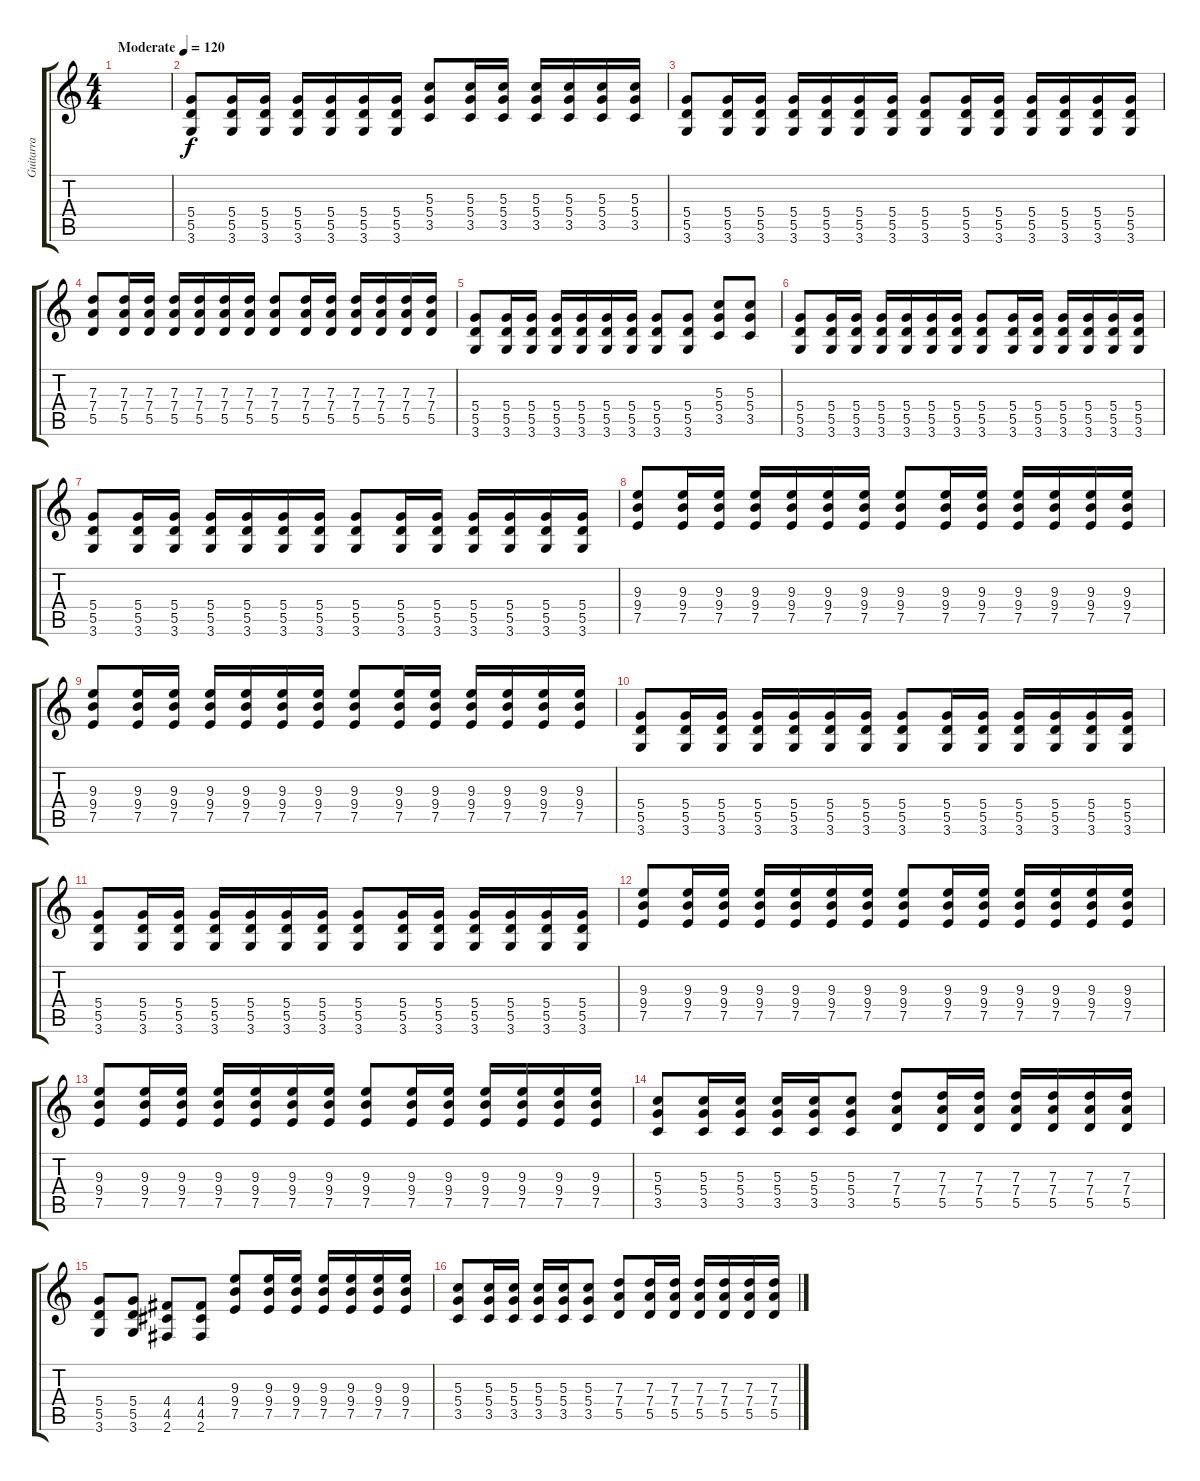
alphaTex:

\track ("Guitarra" "Guitarra") {instrument distortionguitar}
\staff {score tabs}
\tuning (E4 B3 G3 D3 A2 E2) {hide}
\ts (4 4)
\tempo (120 "Moderate")
\clef g2
\ks c
|
(5.4 5.5 3.6).8 (5.4 5.5 3.6).16 (5.4 5.5 3.6).16 (5.4 5.5 3.6).16 (5.4 5.5 3.6).16 (5.4 5.5 3.6).16 (5.4 5.5 3.6).16 (5.3 5.4 3.5).8 (5.3 5.4 3.5).16 (5.3 5.4 3.5).16 (5.3 5.4 3.5).16 (5.3 5.4 3.5).16 (5.3 5.4 3.5).16 (5.3 5.4 3.5).16 |
(5.4 5.5 3.6).8 (5.4 5.5 3.6).16 (5.4 5.5 3.6).16 (5.4 5.5 3.6).16 (5.4 5.5 3.6).16 (5.4 5.5 3.6).16 (5.4 5.5 3.6).16 (5.4 5.5 3.6).8 (5.4 5.5 3.6).16 (5.4 5.5 3.6).16 (5.4 5.5 3.6).16 (5.4 5.5 3.6).16 (5.4 5.5 3.6).16 (5.4 5.5 3.6).16 |
(7.3 7.4 5.5).8 (7.3 7.4 5.5).16 (7.3 7.4 5.5).16 (7.3 7.4 5.5).16 (7.3 7.4 5.5).16 (7.3 7.4 5.5).16 (7.3 7.4 5.5).16 (7.3 7.4 5.5).8 (7.3 7.4 5.5).16 (7.3 7.4 5.5).16 (7.3 7.4 5.5).16 (7.3 7.4 5.5).16 (7.3 7.4 5.5).16 (7.3 7.4 5.5).16 |
(5.4 5.5 3.6).8 (5.4 5.5 3.6).16 (5.4 5.5 3.6).16 (5.4 5.5 3.6).16 (5.4 5.5 3.6).16 (5.4 5.5 3.6).16 (5.4 5.5 3.6).16 (5.4 5.5 3.6).8 (5.4 5.5 3.6).8 (5.3 5.4 3.5).8 (5.3 5.4 3.5).8 |
(5.4 5.5 3.6).8 (5.4 5.5 3.6).16 (5.4 5.5 3.6).16 (5.4 5.5 3.6).16 (5.4 5.5 3.6).16 (5.4 5.5 3.6).16 (5.4 5.5 3.6).16 (5.4 5.5 3.6).8 (5.4 5.5 3.6).16 (5.4 5.5 3.6).16 (5.4 5.5 3.6).16 (5.4 5.5 3.6).16 (5.4 5.5 3.6).16 (5.4 5.5 3.6).16 |
(5.4 5.5 3.6).8 (5.4 5.5 3.6).16 (5.4 5.5 3.6).16 (5.4 5.5 3.6).16 (5.4 5.5 3.6).16 (5.4 5.5 3.6).16 (5.4 5.5 3.6).16 (5.4 5.5 3.6).8 (5.4 5.5 3.6).16 (5.4 5.5 3.6).16 (5.4 5.5 3.6).16 (5.4 5.5 3.6).16 (5.4 5.5 3.6).16 (5.4 5.5 3.6).16 |
(9.3 9.4 7.5).8 (9.3 9.4 7.5).16 (9.3 9.4 7.5).16 (9.3 9.4 7.5).16 (9.3 9.4 7.5).16 (9.3 9.4 7.5).16 (9.3 9.4 7.5).16 (9.3 9.4 7.5).8 (9.3 9.4 7.5).16 (9.3 9.4 7.5).16 (9.3 9.4 7.5).16 (9.3 9.4 7.5).16 (9.3 9.4 7.5).16 (9.3 9.4 7.5).16 |
(9.3 9.4 7.5).8 (9.3 9.4 7.5).16 (9.3 9.4 7.5).16 (9.3 9.4 7.5).16 (9.3 9.4 7.5).16 (9.3 9.4 7.5).16 (9.3 9.4 7.5).16 (9.3 9.4 7.5).8 (9.3 9.4 7.5).16 (9.3 9.4 7.5).16 (9.3 9.4 7.5).16 (9.3 9.4 7.5).16 (9.3 9.4 7.5).16 (9.3 9.4 7.5).16 |
(5.4 5.5 3.6).8 (5.4 5.5 3.6).16 (5.4 5.5 3.6).16 (5.4 5.5 3.6).16 (5.4 5.5 3.6).16 (5.4 5.5 3.6).16 (5.4 5.5 3.6).16 (5.4 5.5 3.6).8 (5.4 5.5 3.6).16 (5.4 5.5 3.6).16 (5.4 5.5 3.6).16 (5.4 5.5 3.6).16 (5.4 5.5 3.6).16 (5.4 5.5 3.6).16 |
(5.4 5.5 3.6).8 (5.4 5.5 3.6).16 (5.4 5.5 3.6).16 (5.4 5.5 3.6).16 (5.4 5.5 3.6).16 (5.4 5.5 3.6).16 (5.4 5.5 3.6).16 (5.4 5.5 3.6).8 (5.4 5.5 3.6).16 (5.4 5.5 3.6).16 (5.4 5.5 3.6).16 (5.4 5.5 3.6).16 (5.4 5.5 3.6).16 (5.4 5.5 3.6).16 |
(9.3 9.4 7.5).8 (9.3 9.4 7.5).16 (9.3 9.4 7.5).16 (9.3 9.4 7.5).16 (9.3 9.4 7.5).16 (9.3 9.4 7.5).16 (9.3 9.4 7.5).16 (9.3 9.4 7.5).8 (9.3 9.4 7.5).16 (9.3 9.4 7.5).16 (9.3 9.4 7.5).16 (9.3 9.4 7.5).16 (9.3 9.4 7.5).16 (9.3 9.4 7.5).16 |
(9.3 9.4 7.5).8 (9.3 9.4 7.5).16 (9.3 9.4 7.5).16 (9.3 9.4 7.5).16 (9.3 9.4 7.5).16 (9.3 9.4 7.5).16 (9.3 9.4 7.5).16 (9.3 9.4 7.5).8 (9.3 9.4 7.5).16 (9.3 9.4 7.5).16 (9.3 9.4 7.5).16 (9.3 9.4 7.5).16 (9.3 9.4 7.5).16 (9.3 9.4 7.5).16 |
(5.3 5.4 3.5).8 (5.3 5.4 3.5).16 (5.3 5.4 3.5).16 (5.3 5.4 3.5).16 (5.3 5.4 3.5).16 (5.3 5.4 3.5).8 (7.3 7.4 5.5).8 (7.3 7.4 5.5).16 (7.3 7.4 5.5).16 (7.3 7.4 5.5).16 (7.3 7.4 5.5).16 (7.3 7.4 5.5).16 (7.3 7.4 5.5).16 |
(5.4 5.5 3.6).8 (5.4 5.5 3.6).8 (4.4 4.5 2.6).8 (4.4 4.5 2.6).8 (9.3 9.4 7.5).8 (9.3 9.4 7.5).16 (9.3 9.4 7.5).16 (9.3 9.4 7.5).16 (9.3 9.4 7.5).16 (9.3 9.4 7.5).16 (9.3 9.4 7.5).16 |
(5.3 5.4 3.5).8 (5.3 5.4 3.5).16 (5.3 5.4 3.5).16 (5.3 5.4 3.5).16 (5.3 5.4 3.5).16 (5.3 5.4 3.5).8 (7.3 7.4 5.5).8 (7.3 7.4 5.5).16 (7.3 7.4 5.5).16 (7.3 7.4 5.5).16 (7.3 7.4 5.5).16 (7.3 7.4 5.5).16 (7.3 7.4 5.5).16
